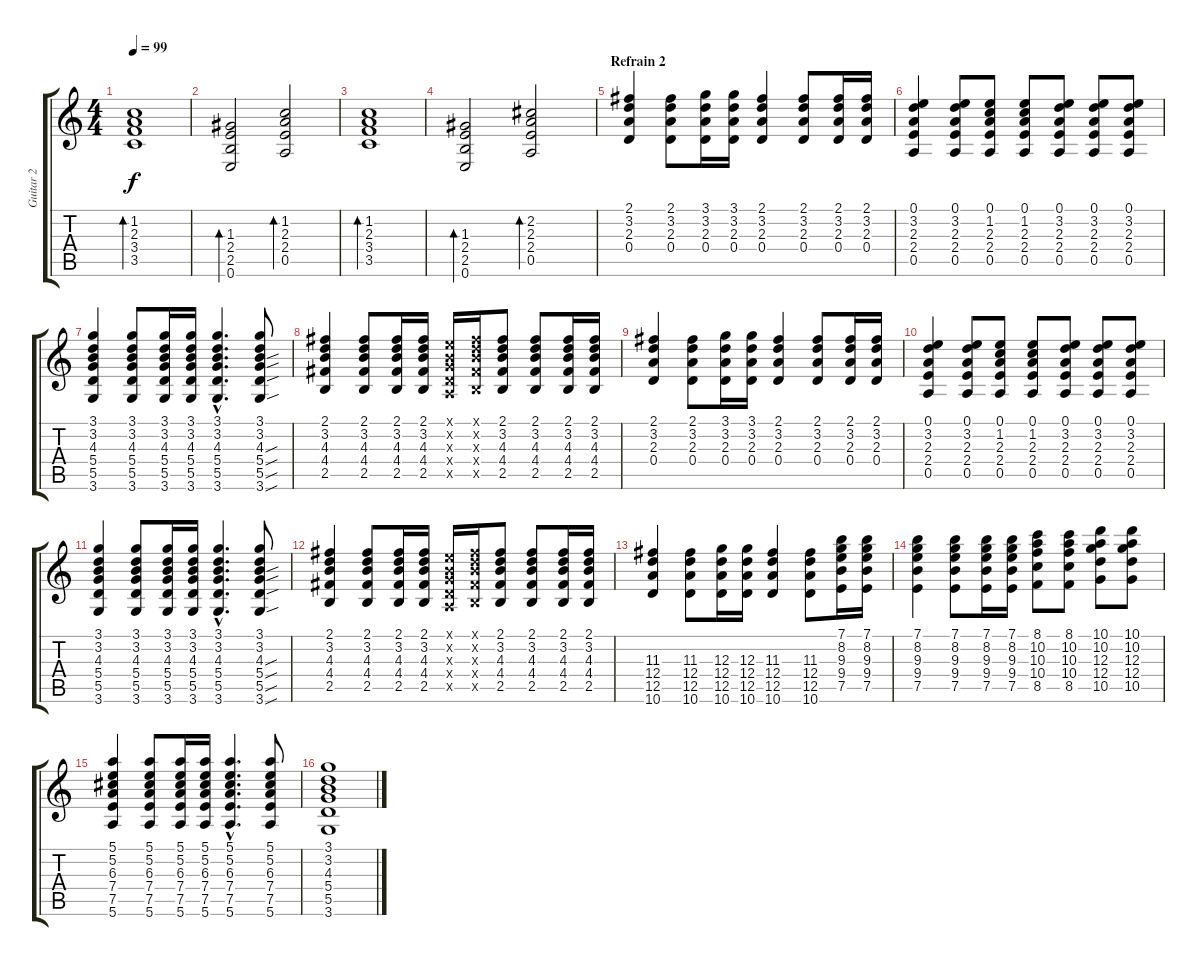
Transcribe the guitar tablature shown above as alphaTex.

\track ("Guitar 2" "Guitar 2") {instrument acousticguitarnylon}
\staff {score tabs}
\tuning (E4 B3 G3 D3 A2 E2) {hide}
\ts (4 4)
\tempo 99
\clef g2
\ks c
(1.2 2.3 3.4 3.5).1{bd 120 dy f} |
(1.3 2.4 2.5 0.6).2{bd 120} (1.2 2.3 2.4 0.5).2{bd 120} |
(1.2 2.3 3.4 3.5).1{bd 120} |
(1.3 2.4 2.5 0.6).2{bd 120} (2.2 2.3 2.4 0.5).2{bd 120} |
\section ("" "Refrain 2")
(2.1 3.2 2.3 0.4).4 (2.1 3.2 2.3 0.4).8 (3.1 3.2 2.3 0.4).16 (3.1 3.2 2.3 0.4).16 (2.1 3.2 2.3 0.4).4 (2.1 3.2 2.3 0.4).8 (2.1 3.2 2.3 0.4).16 (2.1 3.2 2.3 0.4).16 |
(0.1 3.2 2.3 2.4 0.5).4 (0.1 3.2 2.3 2.4 0.5).8 (0.1 1.2 2.3 2.4 0.5).8 (0.1 1.2 2.3 2.4 0.5).8 (0.1 3.2 2.3 2.4 0.5).8 (0.1 3.2 2.3 2.4 0.5).8 (0.1 3.2 2.3 2.4 0.5).8 |
(3.1 3.2 4.3 5.4 5.5 3.6).4 (3.1 3.2 4.3 5.4 5.5 3.6).8 (3.1 3.2 4.3 5.4 5.5 3.6).16 (3.1 3.2 4.3 5.4 5.5 3.6).16 (3.1{hac} 3.2{hac} 4.3{hac} 5.4{hac} 5.5{hac} 3.6{hac}).4{d} (3.1 3.2 4.3{sou} 5.4{sou} 5.5{sou} 3.6{sou}).8 |
(2.1 3.2 4.3 4.4 2.5).4 (2.1 3.2 4.3 4.4 2.5).8 (2.1 3.2 4.3 4.4 2.5).16 (2.1 3.2 4.3 4.4 2.5).16 (0.1{x} 0.2{x} 0.3{x} 0.4{x} 0.5{x}).16 (2.1{x} 3.2{x} 4.3{x} 4.4{x} 2.5{x}).16 (2.1 3.2 4.3 4.4 2.5).8 (2.1 3.2 4.3 4.4 2.5).8 (2.1 3.2 4.3 4.4 2.5).16 (2.1 3.2 4.3 4.4 2.5).16 |
(2.1 3.2 2.3 0.4).4 (2.1 3.2 2.3 0.4).8 (3.1 3.2 2.3 0.4).16 (3.1 3.2 2.3 0.4).16 (2.1 3.2 2.3 0.4).4 (2.1 3.2 2.3 0.4).8 (2.1 3.2 2.3 0.4).16 (2.1 3.2 2.3 0.4).16 |
(0.1 3.2 2.3 2.4 0.5).4 (0.1 3.2 2.3 2.4 0.5).8 (0.1 1.2 2.3 2.4 0.5).8 (0.1 1.2 2.3 2.4 0.5).8 (0.1 3.2 2.3 2.4 0.5).8 (0.1 3.2 2.3 2.4 0.5).8 (0.1 3.2 2.3 2.4 0.5).8 |
(3.1 3.2 4.3 5.4 5.5 3.6).4 (3.1 3.2 4.3 5.4 5.5 3.6).8 (3.1 3.2 4.3 5.4 5.5 3.6).16 (3.1 3.2 4.3 5.4 5.5 3.6).16 (3.1{hac} 3.2{hac} 4.3{hac} 5.4{hac} 5.5{hac} 3.6{hac}).4{d} (3.1 3.2 4.3{sou} 5.4{sou} 5.5{sou} 3.6{sou}).8 |
(2.1 3.2 4.3 4.4 2.5).4 (2.1 3.2 4.3 4.4 2.5).8 (2.1 3.2 4.3 4.4 2.5).16 (2.1 3.2 4.3 4.4 2.5).16 (0.1{x} 0.2{x} 0.3{x} 0.4{x} 0.5{x}).16 (2.1{x} 3.2{x} 4.3{x} 4.4{x} 2.5{x}).16 (2.1 3.2 4.3 4.4 2.5).8 (2.1 3.2 4.3 4.4 2.5).8 (2.1 3.2 4.3 4.4 2.5).16 (2.1 3.2 4.3 4.4 2.5).16 |
(11.3 12.4 12.5 10.6).4 (11.3 12.4 12.5 10.6).8 (12.3 12.4 12.5 10.6).16 (12.3 12.4 12.5 10.6).16 (11.3 12.4 12.5 10.6).4 (11.3 12.4 12.5 10.6).8 (7.1 8.2 9.3 9.4 7.5).16 (7.1 8.2 9.3 9.4 7.5).16 |
(7.1 8.2 9.3 9.4 7.5).4 (7.1 8.2 9.3 9.4 7.5).8 (7.1 8.2 9.3 9.4 7.5).16 (7.1 8.2 9.3 9.4 7.5).16 (8.1 10.2 10.3 10.4 8.5).8 (8.1 10.2 10.3 10.4 8.5).8 (10.1 10.2 12.3 12.4 10.5).8 (10.1 10.2 12.3 12.4 10.5).8 |
(5.1 5.2 6.3 7.4 7.5 5.6).4 (5.1 5.2 6.3 7.4 7.5 5.6).8 (5.1 5.2 6.3 7.4 7.5 5.6).16 (5.1 5.2 6.3 7.4 7.5 5.6).16 (5.1{hac} 5.2{hac} 6.3{hac} 7.4{hac} 7.5{hac} 5.6{hac}).4{d} (5.1 5.2 6.3 7.4 7.5 5.6).8 |
(3.1 3.2 4.3 5.4 5.5 3.6).1
